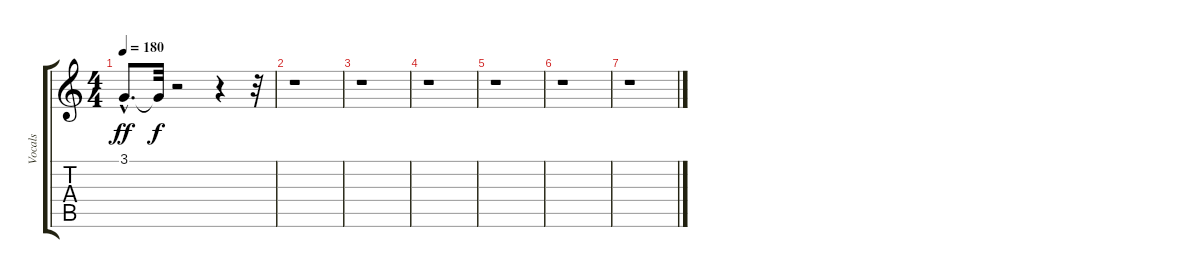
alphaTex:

\track ("Vocals" "Vocals") {instrument pad1newage}
\staff {score tabs}
\tuning (E4 B3 G3 D3 A2 E2) {hide}
\ts (4 4)
\tempo 180
\clef g2
\ks c
3.1{hac}.8{d dy ff} 3.1{t}.32{dy f} r.2 r.4 r.32 |
r.1 |
r.1 |
r.1 |
r.1 |
r.1 |
r.1
